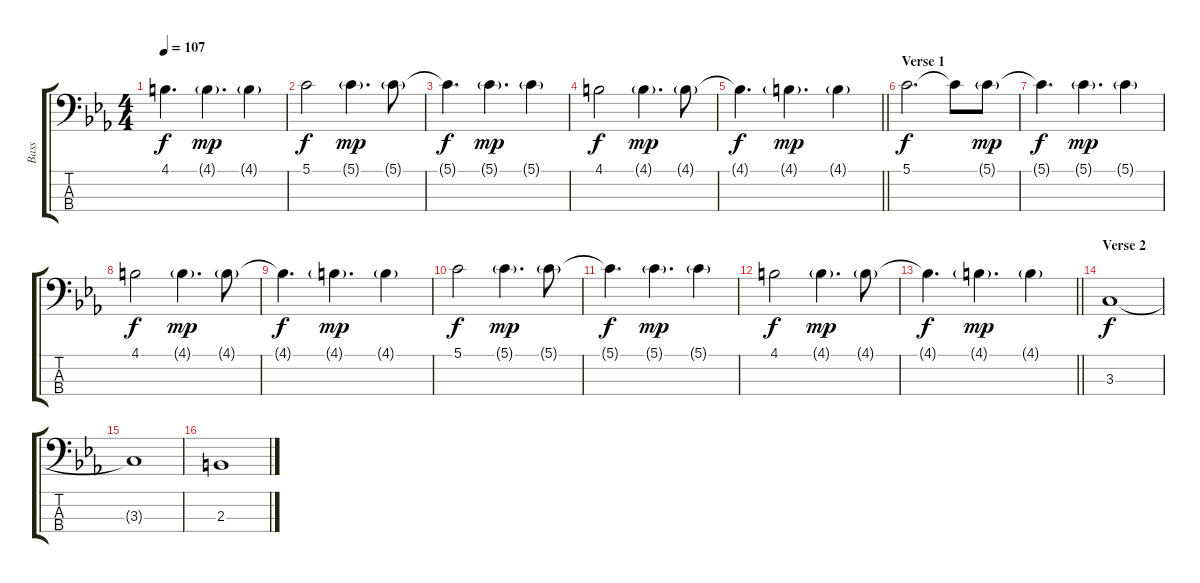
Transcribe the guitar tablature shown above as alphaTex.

\track ("Bass" "Bass") {instrument electricbassfinger}
\staff {score tabs}
\tuning (G2 D2 A1 E1) {hide}
\ts (4 4)
\tempo 107
\clef f4
\ks cminor
4.1{t}.4{d dy f} 4.1{g}.4{d dy mp} 4.1{g}.4 |
5.1.2{dy f} 5.1{g}.4{d dy mp} 5.1{g}.8 |
5.1{t}.4{d dy f} 5.1{g}.4{d dy mp} 5.1{g}.4 |
4.1.2{dy f} 4.1{g}.4{d dy mp} 4.1{g}.8 |
\barLineRight lightlight
4.1{t}.4{d dy f} 4.1{g}.4{d dy mp} 4.1{g}.4 |
\section ("" "Verse 1")
5.1.2{d dy f} 5.1{t}.8 5.1{g}.8{dy mp} |
5.1{t}.4{d dy f} 5.1{g}.4{d dy mp} 5.1{g}.4 |
4.1.2{dy f} 4.1{g}.4{d dy mp} 4.1{g}.8 |
4.1{t}.4{d dy f} 4.1{g}.4{d dy mp} 4.1{g}.4 |
5.1.2{dy f} 5.1{g}.4{d dy mp} 5.1{g}.8 |
5.1{t}.4{d dy f} 5.1{g}.4{d dy mp} 5.1{g}.4 |
4.1.2{dy f} 4.1{g}.4{d dy mp} 4.1{g}.8 |
\barLineRight lightlight
4.1{t}.4{d dy f} 4.1{g}.4{d dy mp} 4.1{g}.4 |
\section ("" "Verse 2")
3.3.1{dy f} |
3.3{t}.1 |
2.3.1
